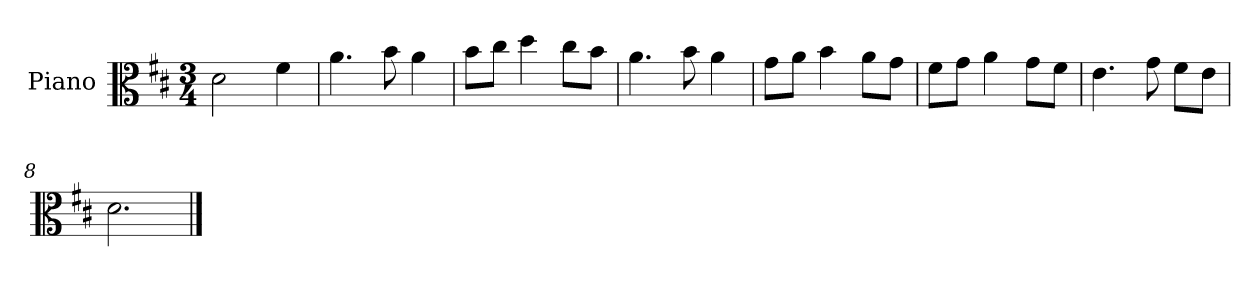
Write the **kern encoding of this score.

**kern
*part1
*staff1
*I"Piano
*I'Pno
*clefC3
*k[f#c#]
*D:
*M3/4
=1
2d\
4f#\
=2
4.a\
8b\
4a\
=3
8b\L
8cc#\J
4dd\
8cc#\L
8b\J
=4
4.a\
8b\
4a\
=5
8g\L
8a\J
4b\
8a\L
8g\J
=6
8f#\L
8g\J
4a\
8g\L
8f#\J
=7
4.e\
8g\
8f#\L
8e\J
=8
2.d\
==
*-
